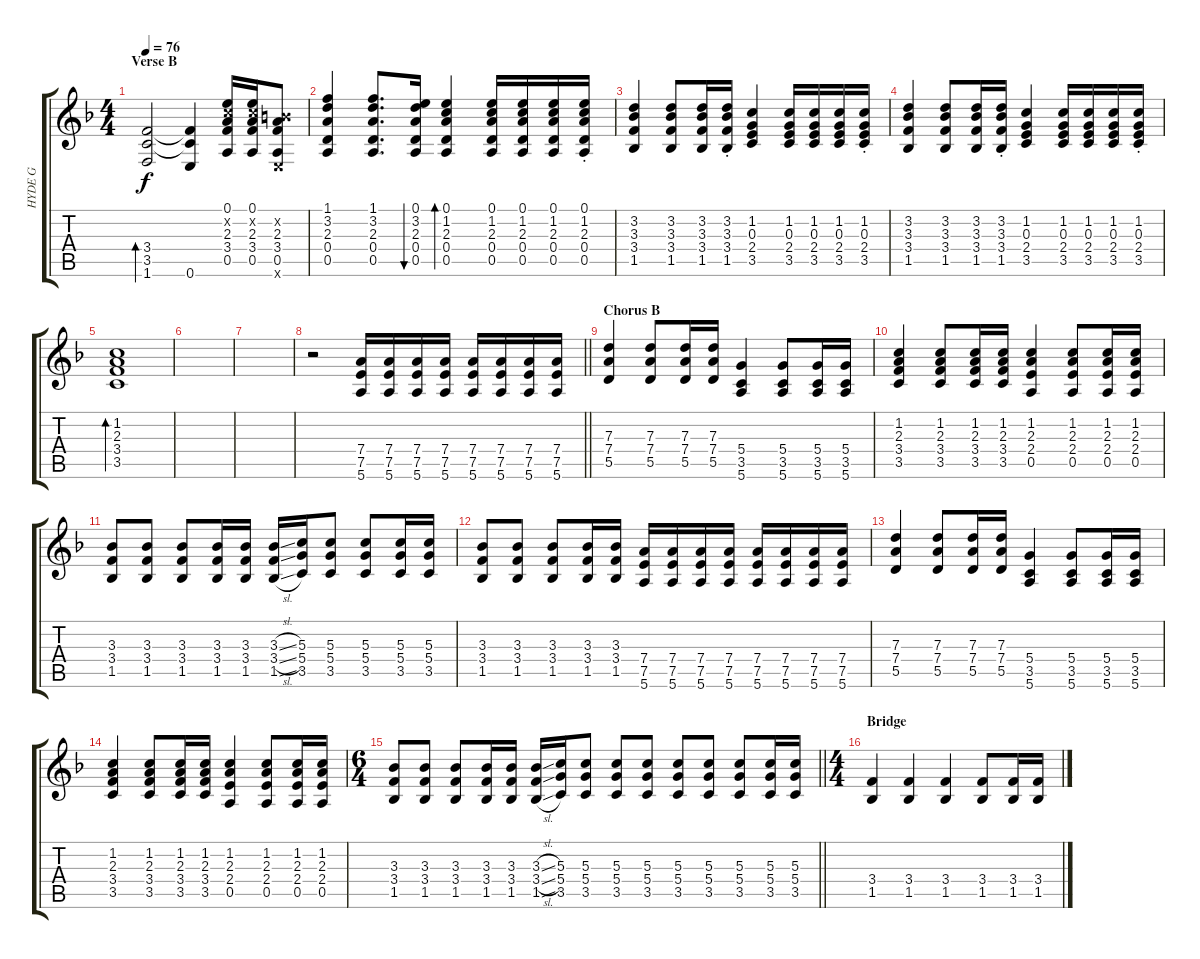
\track ("HYDE G" "HYDE G") {instrument electricguitarclean}
\staff {score tabs}
\tuning (E4 B3 G3 D3 A2 E2) {hide}
\ts (4 4)
\section ("" "Verse B")
\tempo 76
\clef g2
\ks f
(3.4 3.5 1.6).2{bd 60 dy f} (3.4{t} 3.5{t} 0.6).4 (0.1 1.2{x} 2.3 3.4 0.5).16{volume 12 instrument electricguitarclean} (0.1 1.2{x} 2.3 3.4 0.5).16 (0.2{x} 2.3 3.4 0.5 0.6{x}).8 |
(1.1 3.2 2.3 0.4 0.5).4 (1.1 3.2 2.3 0.4 0.5).8{d} (0.1 3.2 2.3 0.4 0.5).16{bu 60} (0.1 1.2 2.3 0.4 0.5).4{bd 60} (0.1 1.2 2.3 0.4 0.5).16 (0.1 1.2 2.3 0.4 0.5).16 (0.1 1.2 2.3 0.4 0.5).16 (0.1{st} 1.2{st} 2.3{st} 0.4{st} 0.5).16 |
(3.2 3.3 3.4 1.5).4 (3.2 3.3 3.4 1.5).8 (3.2 3.3 3.4 1.5).16 (3.2{st} 3.3{st} 3.4{st} 1.5{st}).16 (1.2 0.3 2.4 3.5).4 (1.2 0.3 2.4 3.5).16 (1.2 0.3 2.4 3.5).16 (1.2 0.3 2.4 3.5).16 (1.2{st} 0.3{st} 2.4{st} 3.5{st}).16 |
(3.2 3.3 3.4 1.5).4 (3.2 3.3 3.4 1.5).8 (3.2 3.3 3.4 1.5).16 (3.2{st} 3.3{st} 3.4{st} 1.5{st}).16 (1.2 0.3 2.4 3.5).4 (1.2 0.3 2.4 3.5).16 (1.2 0.3 2.4 3.5).16 (1.2 0.3 2.4 3.5).16 (1.2{st} 0.3{st} 2.4{st} 3.5{st}).16 |
(1.2 2.3 3.4 3.5).1{bd 240} |
|
|
\barLineRight lightlight
r.2 (7.4 7.5 5.6).16{volume 12 instrument distortionguitar} (7.4 7.5 5.6).16 (7.4 7.5 5.6).16 (7.4 7.5 5.6).16 (7.4 7.5 5.6).16 (7.4 7.5 5.6).16 (7.4 7.5 5.6).16 (7.4 7.5 5.6).16 |
\section ("" "Chorus B")
(7.3 7.4 5.5).4 (7.3 7.4 5.5).8 (7.3 7.4 5.5).16 (7.3 7.4 5.5).16 (5.4 3.5 5.6).4 (5.4 3.5 5.6).8 (5.4 3.5 5.6).16 (5.4 3.5 5.6).16 |
(1.2 2.3 3.4 3.5).4 (1.2 2.3 3.4 3.5).8 (1.2 2.3 3.4 3.5).16 (1.2 2.3 3.4 3.5).16 (1.2 2.3 2.4 0.5).4 (1.2 2.3 2.4 0.5).8 (1.2 2.3 2.4 0.5).16 (1.2 2.3 2.4 0.5).16 |
(3.3 3.4 1.5).8 (3.3 3.4 1.5).8 (3.3 3.4 1.5).8 (3.3 3.4 1.5).16 (3.3 3.4 1.5).16 (3.3{sl} 3.4{sl} 1.5{sl}).16 (5.3 5.4 3.5).16 (5.3 5.4 3.5).8 (5.3 5.4 3.5).8 (5.3 5.4 3.5).16 (5.3 5.4 3.5).16 |
(3.3 3.4 1.5).8 (3.3 3.4 1.5).8 (3.3 3.4 1.5).8 (3.3 3.4 1.5).16 (3.3 3.4 1.5).16 (7.4 7.5 5.6).16 (7.4 7.5 5.6).16 (7.4 7.5 5.6).16 (7.4 7.5 5.6).16 (7.4 7.5 5.6).16 (7.4 7.5 5.6).16 (7.4 7.5 5.6).16 (7.4 7.5 5.6).16 |
(7.3 7.4 5.5).4 (7.3 7.4 5.5).8 (7.3 7.4 5.5).16 (7.3 7.4 5.5).16 (5.4 3.5 5.6).4 (5.4 3.5 5.6).8 (5.4 3.5 5.6).16 (5.4 3.5 5.6).16 |
(1.2 2.3 3.4 3.5).4 (1.2 2.3 3.4 3.5).8 (1.2 2.3 3.4 3.5).16 (1.2 2.3 3.4 3.5).16 (1.2 2.3 2.4 0.5).4 (1.2 2.3 2.4 0.5).8 (1.2 2.3 2.4 0.5).16 (1.2 2.3 2.4 0.5).16 |
\ts (6 4)
\barLineRight lightlight
(3.3 3.4 1.5).8 (3.3 3.4 1.5).8 (3.3 3.4 1.5).8 (3.3 3.4 1.5).16 (3.3 3.4 1.5).16 (3.3{sl} 3.4{sl} 1.5{sl}).16 (5.3 5.4 3.5).16 (5.3 5.4 3.5).8 (5.3 5.4 3.5).8 (5.3 5.4 3.5).8 (5.3 5.4 3.5).8 (5.3 5.4 3.5).8 (5.3 5.4 3.5).8 (5.3 5.4 3.5).16 (5.3 5.4 3.5).16 |
\ts (4 4)
\section ("" "Bridge")
(3.4 1.5).4 (3.4 1.5).4 (3.4 1.5).4 (3.4 1.5).8 (3.4 1.5).16 (3.4 1.5).16
